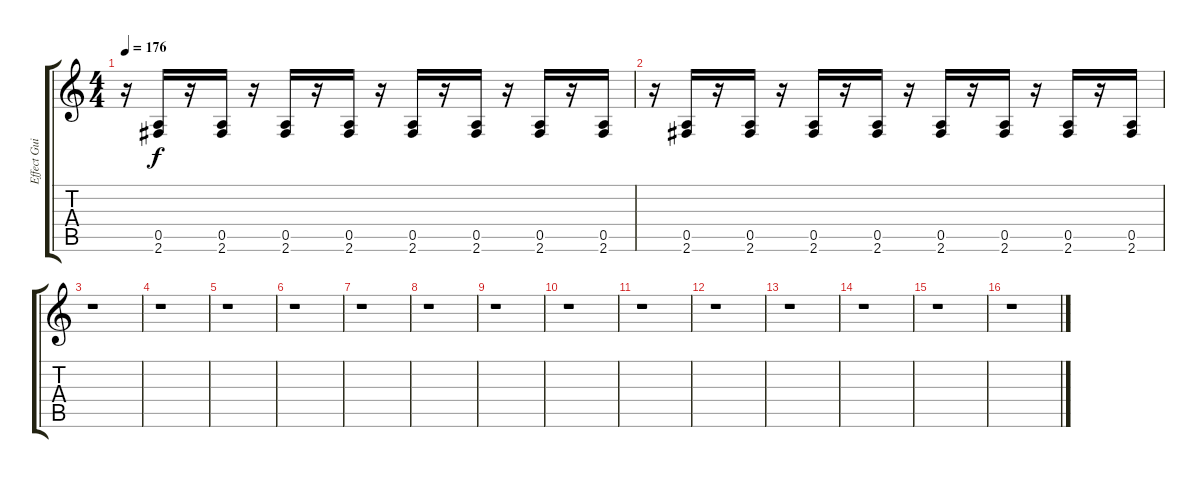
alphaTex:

\track ("Effect Guitar" "Effect Gui") {instrument overdrivenguitar}
\staff {score tabs}
\tuning (E4 B3 G3 D3 A2 E2) {hide}
\ts (4 4)
\tempo 176
\clef g2
\ks c
r.16{dy f instrument overdrivenguitar} (0.5 2.6).16 r.16 (0.5 2.6).16 r.16 (0.5 2.6).16 r.16 (0.5 2.6).16 r.16 (0.5 2.6).16 r.16 (0.5 2.6).16 r.16 (0.5 2.6).16 r.16 (0.5 2.6).16 |
r.16 (0.5 2.6).16 r.16 (0.5 2.6).16 r.16 (0.5 2.6).16 r.16 (0.5 2.6).16 r.16 (0.5 2.6).16 r.16 (0.5 2.6).16 r.16 (0.5 2.6).16 r.16 (0.5 2.6).16 |
r.1 |
r.1 |
r.1 |
r.1 |
r.1 |
r.1 |
r.1 |
r.1 |
r.1 |
r.1 |
r.1 |
r.1 |
r.1 |
r.1
